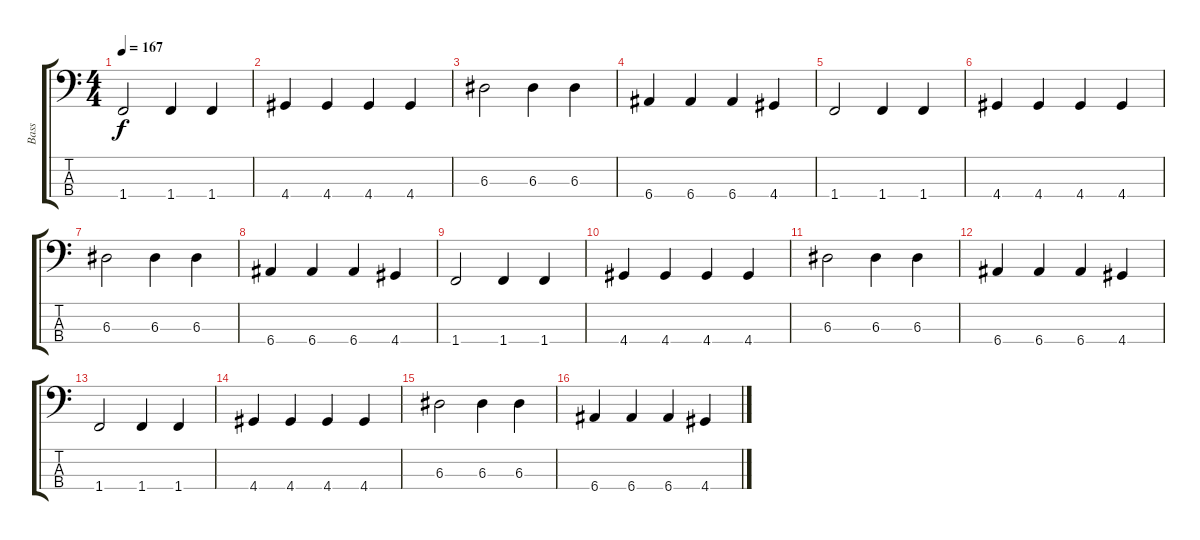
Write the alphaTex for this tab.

\track ("Bass" "Bass") {instrument electricbassfinger}
\staff {score tabs}
\tuning (G2 D2 A1 E1) {hide}
\ts (4 4)
\tempo 167
\clef f4
\ks c
1.4.2{dy f} 1.4.4 1.4.4 |
4.4.4 4.4.4 4.4.4 4.4.4 |
6.3.2 6.3.4 6.3.4 |
6.4.4 6.4.4 6.4.4 4.4.4 |
1.4.2 1.4.4 1.4.4 |
4.4.4 4.4.4 4.4.4 4.4.4 |
6.3.2 6.3.4 6.3.4 |
6.4.4 6.4.4 6.4.4 4.4.4 |
1.4.2 1.4.4 1.4.4 |
4.4.4 4.4.4 4.4.4 4.4.4 |
6.3.2 6.3.4 6.3.4 |
6.4.4 6.4.4 6.4.4 4.4.4 |
1.4.2 1.4.4 1.4.4 |
4.4.4 4.4.4 4.4.4 4.4.4 |
6.3.2 6.3.4 6.3.4 |
6.4.4 6.4.4 6.4.4 4.4.4
